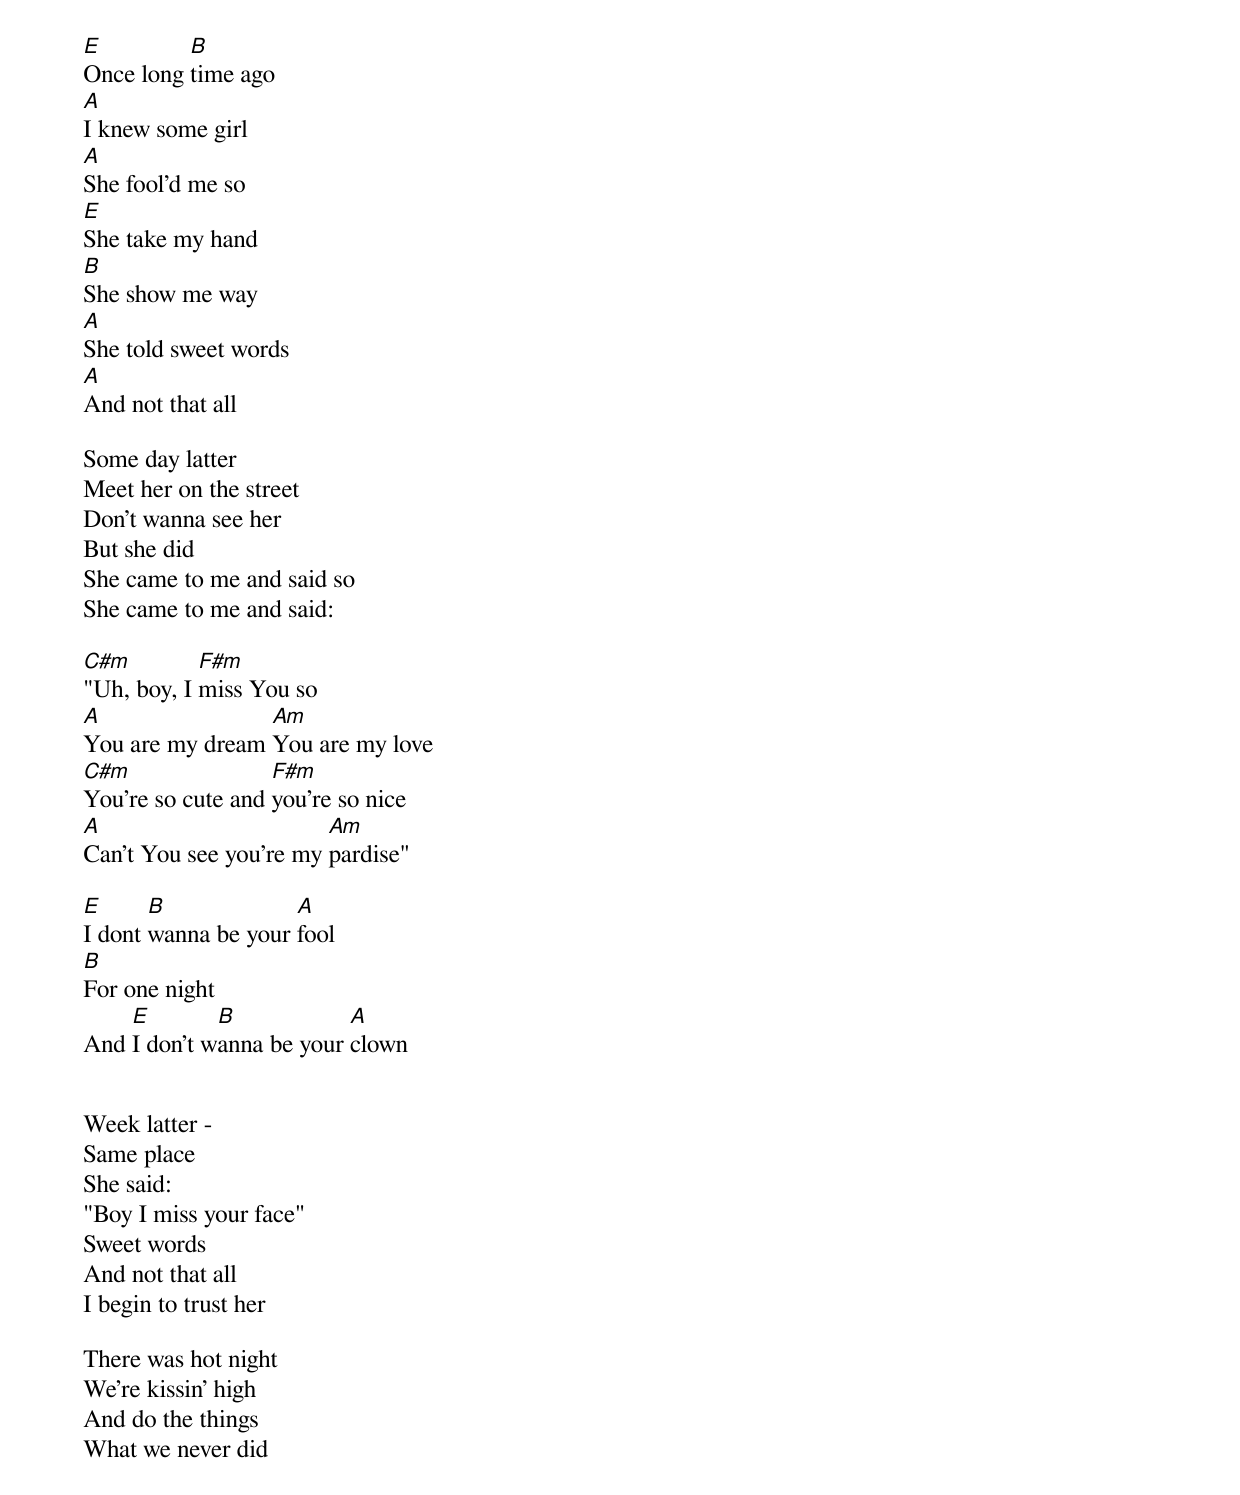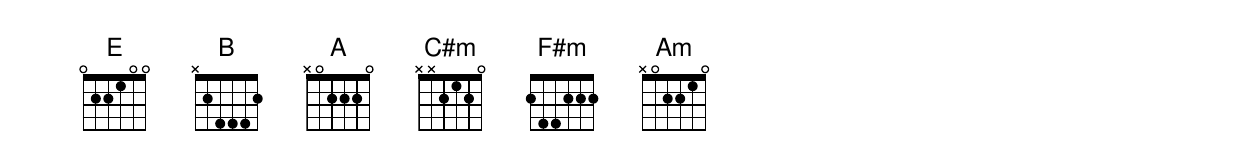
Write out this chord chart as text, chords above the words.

E         B
Once long time ago
A
I knew some girl
A
She fool'd me so
E
She take my hand
B
She show me way
A
She told sweet words
A
And not that all

Some day latter
Meet her on the street
Don't wanna see her
But she did
She came to me and said so
She came to me and said:

C#m         F#m
"Uh, boy, I miss You so
A                Am
You are my dream You are my love
C#m                F#m
You're so cute and you're so nice
A                       Am
Can't You see you're my pardise"

E      B             A
I dont wanna be your fool
B
For one night
    E        B            A
And I don't wanna be your clown


Week latter -
Same place
She said:
"Boy I miss your face"
Sweet words
And not that all
I begin to trust her

There was hot night
We're kissin' high
And do the things
What we never did
